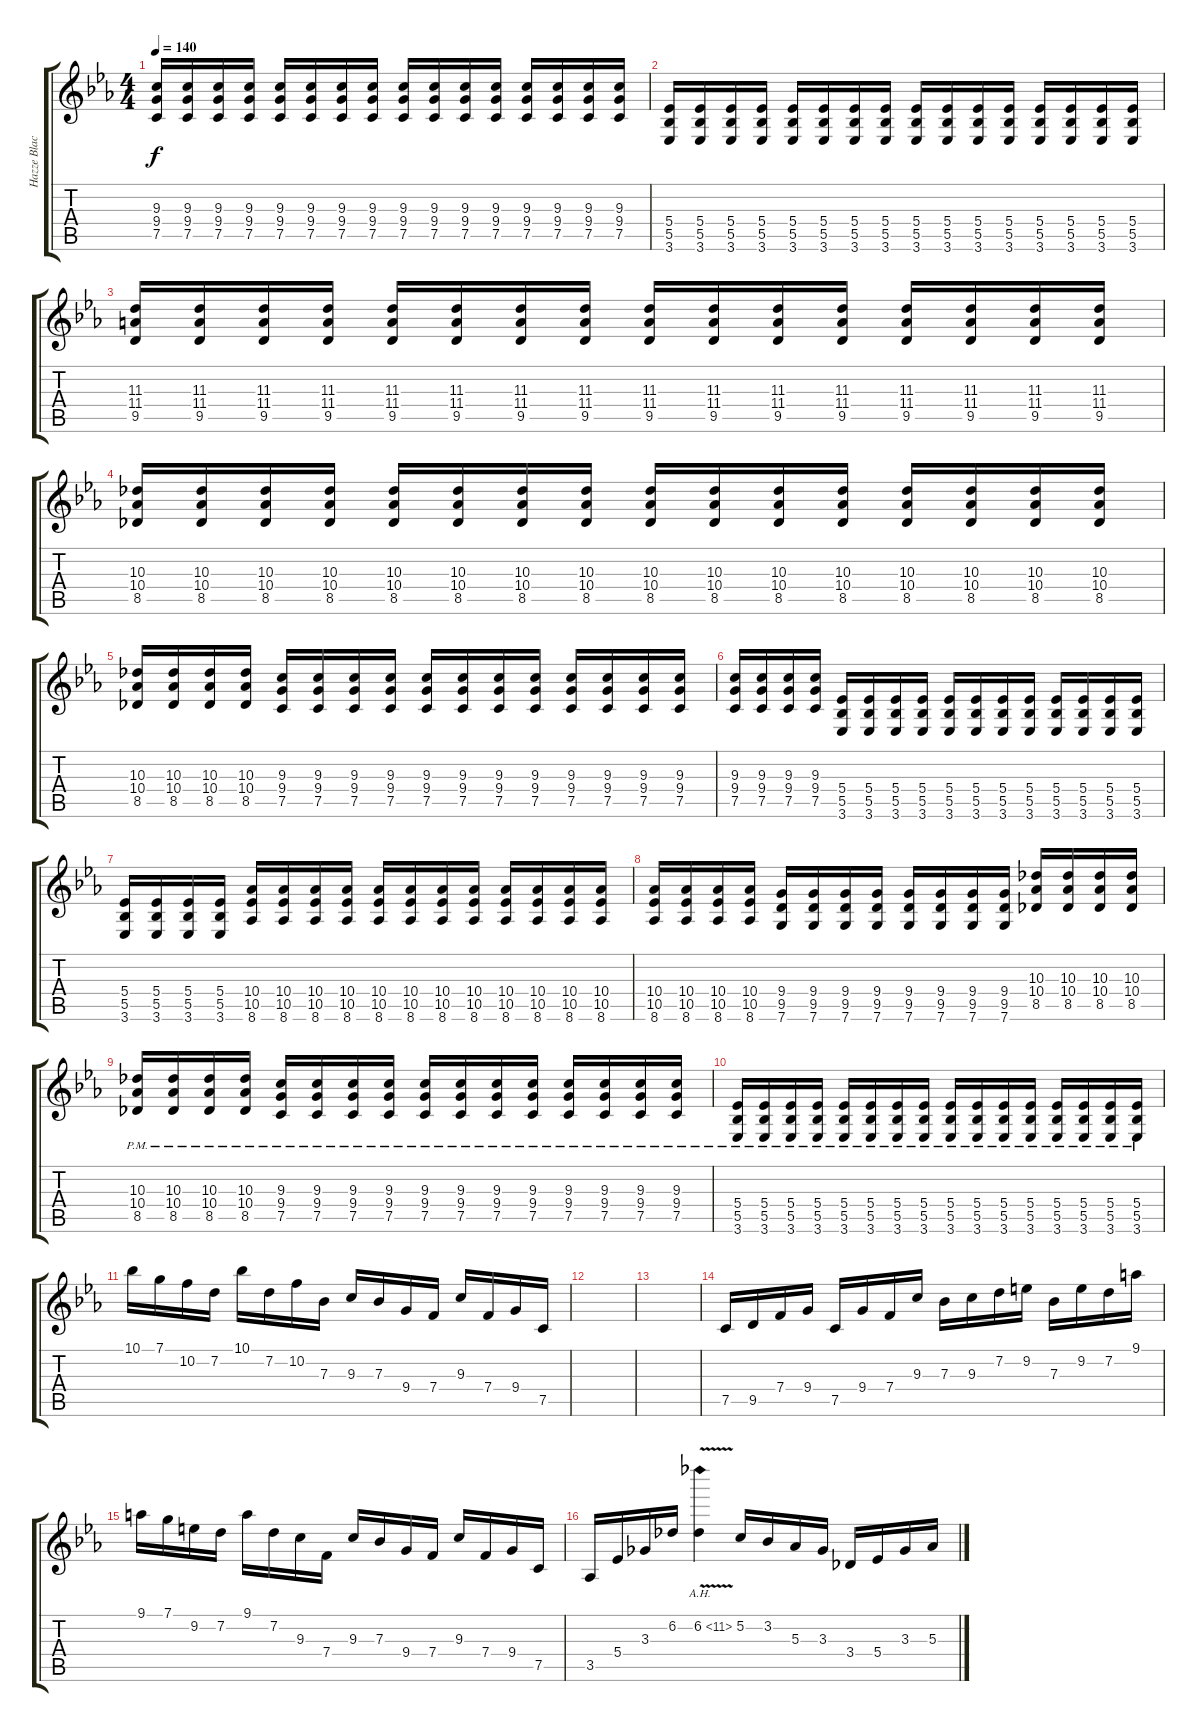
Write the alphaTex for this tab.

\track ("Hazze Blacknut (Guitar 1)" "Hazze Blac") {instrument distortionguitar}
\staff {score tabs}
\tuning (C4 G3 Eb3 Bb2 F2 C2) {hide}
\ts (4 4)
\tempo 140
\clef g2
\ks eb
(9.3 9.4 7.5).16{dy f} (9.3 9.4 7.5).16 (9.3 9.4 7.5).16 (9.3 9.4 7.5).16 (9.3 9.4 7.5).16 (9.3 9.4 7.5).16 (9.3 9.4 7.5).16 (9.3 9.4 7.5).16 (9.3 9.4 7.5).16 (9.3 9.4 7.5).16 (9.3 9.4 7.5).16 (9.3 9.4 7.5).16 (9.3 9.4 7.5).16 (9.3 9.4 7.5).16 (9.3 9.4 7.5).16 (9.3 9.4 7.5).16 |
(5.4 5.5 3.6).16 (5.4 5.5 3.6).16 (5.4 5.5 3.6).16 (5.4 5.5 3.6).16 (5.4 5.5 3.6).16 (5.4 5.5 3.6).16 (5.4 5.5 3.6).16 (5.4 5.5 3.6).16 (5.4 5.5 3.6).16 (5.4 5.5 3.6).16 (5.4 5.5 3.6).16 (5.4 5.5 3.6).16 (5.4 5.5 3.6).16 (5.4 5.5 3.6).16 (5.4 5.5 3.6).16 (5.4 5.5 3.6).16 |
(11.3 11.4 9.5).16 (11.3 11.4 9.5).16 (11.3 11.4 9.5).16 (11.3 11.4 9.5).16 (11.3 11.4 9.5).16 (11.3 11.4 9.5).16 (11.3 11.4 9.5).16 (11.3 11.4 9.5).16 (11.3 11.4 9.5).16 (11.3 11.4 9.5).16 (11.3 11.4 9.5).16 (11.3 11.4 9.5).16 (11.3 11.4 9.5).16 (11.3 11.4 9.5).16 (11.3 11.4 9.5).16 (11.3 11.4 9.5).16 |
(10.3 10.4 8.5).16 (10.3 10.4 8.5).16 (10.3 10.4 8.5).16 (10.3 10.4 8.5).16 (10.3 10.4 8.5).16 (10.3 10.4 8.5).16 (10.3 10.4 8.5).16 (10.3 10.4 8.5).16 (10.3 10.4 8.5).16 (10.3 10.4 8.5).16 (10.3 10.4 8.5).16 (10.3 10.4 8.5).16 (10.3 10.4 8.5).16 (10.3 10.4 8.5).16 (10.3 10.4 8.5).16 (10.3 10.4 8.5).16 |
(10.3 10.4 8.5).16 (10.3 10.4 8.5).16 (10.3 10.4 8.5).16 (10.3 10.4 8.5).16 (9.3 9.4 7.5).16 (9.3 9.4 7.5).16 (9.3 9.4 7.5).16 (9.3 9.4 7.5).16 (9.3 9.4 7.5).16 (9.3 9.4 7.5).16 (9.3 9.4 7.5).16 (9.3 9.4 7.5).16 (9.3 9.4 7.5).16 (9.3 9.4 7.5).16 (9.3 9.4 7.5).16 (9.3 9.4 7.5).16 |
(9.3 9.4 7.5).16 (9.3 9.4 7.5).16 (9.3 9.4 7.5).16 (9.3 9.4 7.5).16 (5.4 5.5 3.6).16 (5.4 5.5 3.6).16 (5.4 5.5 3.6).16 (5.4 5.5 3.6).16 (5.4 5.5 3.6).16 (5.4 5.5 3.6).16 (5.4 5.5 3.6).16 (5.4 5.5 3.6).16 (5.4 5.5 3.6).16 (5.4 5.5 3.6).16 (5.4 5.5 3.6).16 (5.4 5.5 3.6).16 |
(5.4 5.5 3.6).16 (5.4 5.5 3.6).16 (5.4 5.5 3.6).16 (5.4 5.5 3.6).16 (10.4 10.5 8.6).16 (10.4 10.5 8.6).16 (10.4 10.5 8.6).16 (10.4 10.5 8.6).16 (10.4 10.5 8.6).16 (10.4 10.5 8.6).16 (10.4 10.5 8.6).16 (10.4 10.5 8.6).16 (10.4 10.5 8.6).16 (10.4 10.5 8.6).16 (10.4 10.5 8.6).16 (10.4 10.5 8.6).16 |
(10.4 10.5 8.6).16 (10.4 10.5 8.6).16 (10.4 10.5 8.6).16 (10.4 10.5 8.6).16 (9.4 9.5 7.6).16 (9.4 9.5 7.6).16 (9.4 9.5 7.6).16 (9.4 9.5 7.6).16 (9.4 9.5 7.6).16 (9.4 9.5 7.6).16 (9.4 9.5 7.6).16 (9.4 9.5 7.6).16 (10.3 10.4 8.5).16 (10.3 10.4 8.5).16 (10.3 10.4 8.5).16 (10.3 10.4 8.5).16 |
(10.3{pm} 10.4{pm} 8.5{pm}).16 (10.3{pm} 10.4{pm} 8.5{pm}).16 (10.3{pm} 10.4{pm} 8.5{pm}).16 (10.3{pm} 10.4{pm} 8.5{pm}).16 (9.3{pm} 9.4{pm} 7.5{pm}).16 (9.3{pm} 9.4{pm} 7.5{pm}).16 (9.3{pm} 9.4{pm} 7.5{pm}).16 (9.3{pm} 9.4{pm} 7.5{pm}).16 (9.3{pm} 9.4{pm} 7.5{pm}).16 (9.3{pm} 9.4{pm} 7.5{pm}).16 (9.3{pm} 9.4{pm} 7.5{pm}).16 (9.3{pm} 9.4{pm} 7.5{pm}).16 (9.3{pm} 9.4{pm} 7.5{pm}).16 (9.3{pm} 9.4{pm} 7.5{pm}).16 (9.3{pm} 9.4{pm} 7.5{pm}).16 (9.3{pm} 9.4{pm} 7.5{pm}).16 |
(5.4{pm} 5.5{pm} 3.6{pm}).16 (5.4{pm} 5.5{pm} 3.6{pm}).16 (5.4{pm} 5.5{pm} 3.6{pm}).16 (5.4{pm} 5.5{pm} 3.6{pm}).16 (5.4{pm} 5.5{pm} 3.6{pm}).16 (5.4{pm} 5.5{pm} 3.6{pm}).16 (5.4{pm} 5.5{pm} 3.6{pm}).16 (5.4{pm} 5.5{pm} 3.6{pm}).16 (5.4{pm} 5.5{pm} 3.6{pm}).16 (5.4{pm} 5.5{pm} 3.6{pm}).16 (5.4{pm} 5.5{pm} 3.6{pm}).16 (5.4{pm} 5.5{pm} 3.6{pm}).16 (5.4{pm} 5.5{pm} 3.6{pm}).16 (5.4{pm} 5.5{pm} 3.6{pm}).16 (5.4{pm} 5.5{pm} 3.6{pm}).16 (5.4{pm} 5.5{pm} 3.6{pm}).16 |
10.1.16 7.1.16 10.2.16 7.2.16 10.1.16 7.2.16 10.2.16 7.3.16 9.3.16 7.3.16 9.4.16 7.4.16 9.3.16 7.4.16 9.4.16 7.5.16 |
|
|
7.5.16 9.5.16 7.4.16 9.4.16 7.5.16 9.4.16 7.4.16 9.3.16 7.3.16 9.3.16 7.2.16 9.2.16 7.3.16 9.2.16 7.2.16 9.1.16 |
9.1.16 7.1.16 9.2.16 7.2.16 9.1.16 7.2.16 9.3.16 7.4.16 9.3.16 7.3.16 9.4.16 7.4.16 9.3.16 7.4.16 9.4.16 7.5.16 |
3.5.16 5.4.16 3.3.16 6.2.16 6.2{ah 5 v}.4 5.2.16 3.2.16 5.3.16 3.3.16 3.4.16 5.4.16 3.3.16 5.3.16
